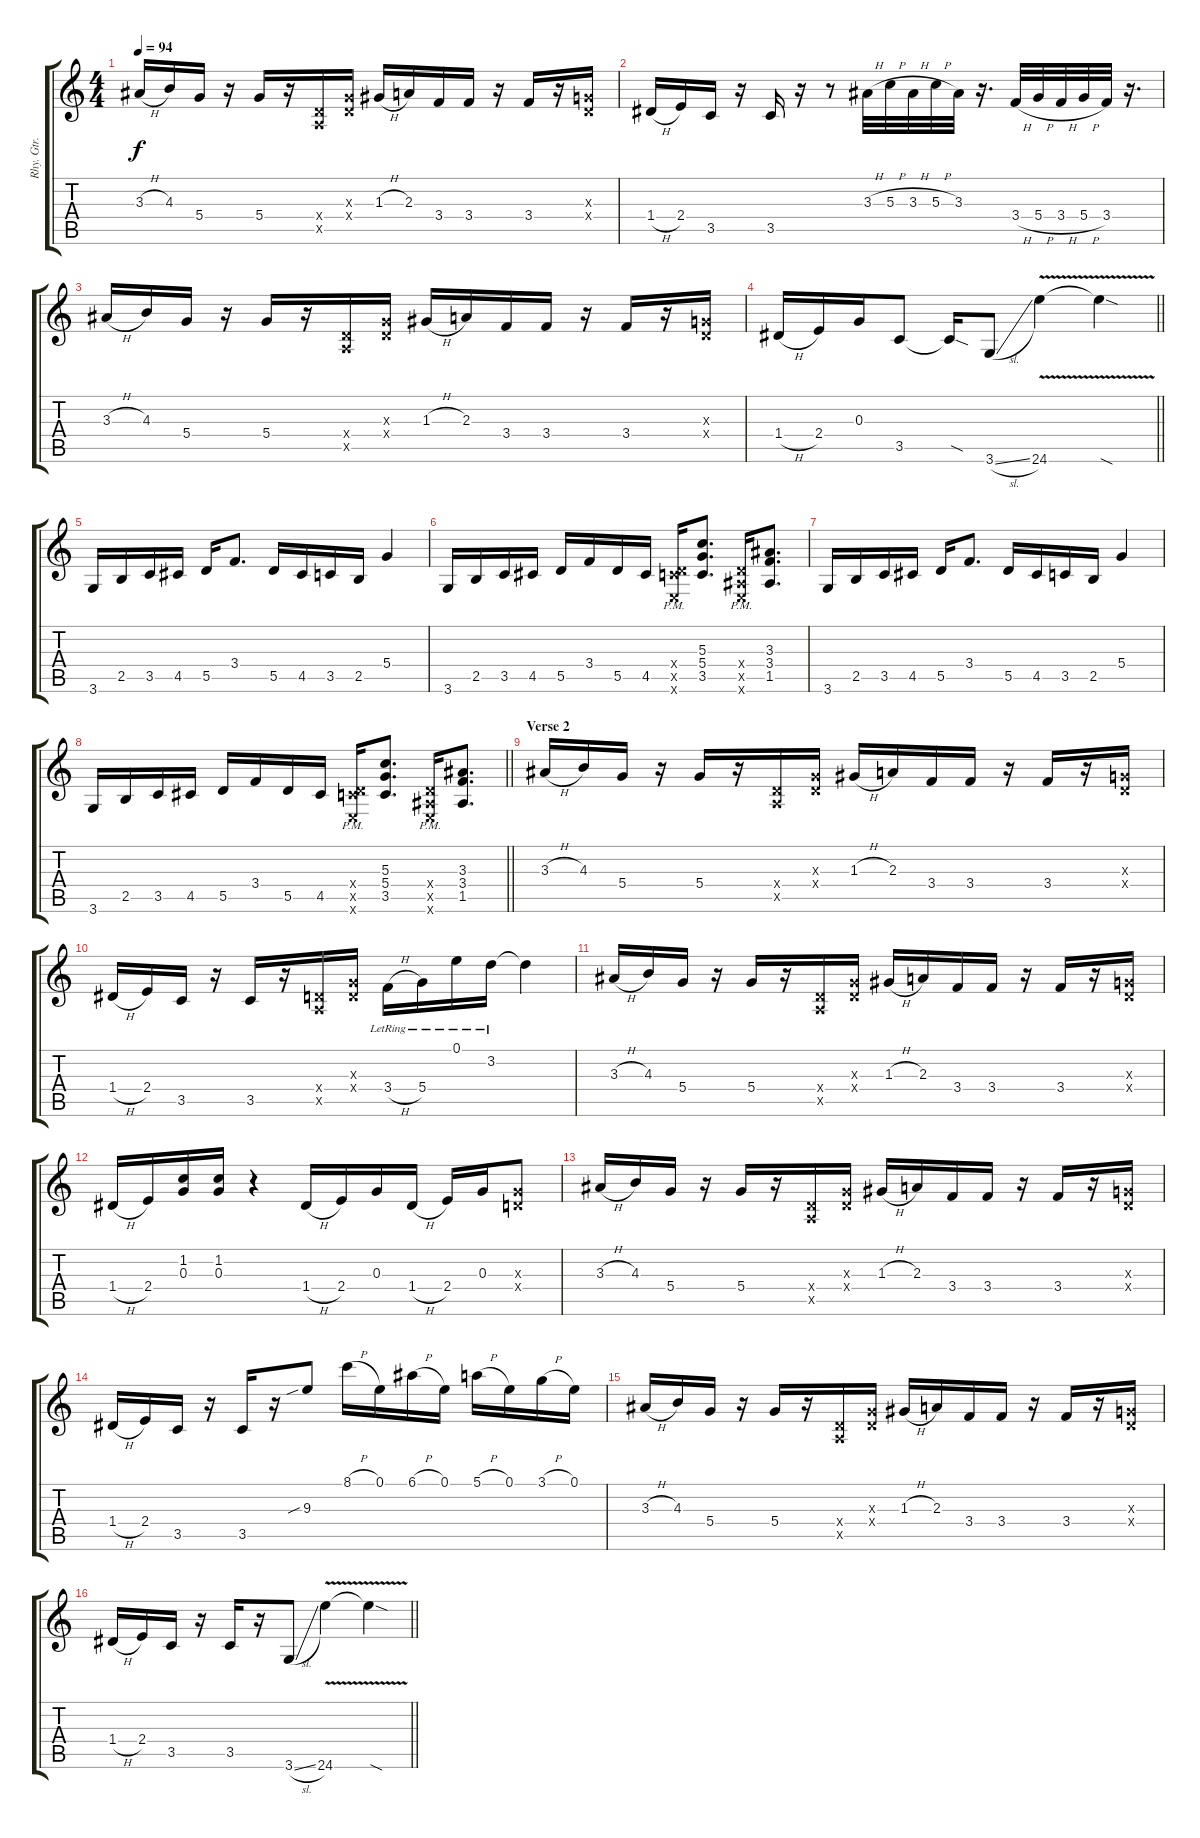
\track ("Rhy. Gtr. 1" "Rhy. Gtr. ") {instrument overdrivenguitar}
\staff {score tabs}
\tuning (E4 B3 G3 D3 A2 E2) {hide}
\ts (4 4)
\tempo 94
\clef g2
\ks c
3.3{h}.16{dy f} 4.3.16 5.4.16 r.16 5.4.16 r.16 (0.4{x} 0.5{x}).16 (0.3{x} 0.4{x}).16 1.3{h}.16 2.3.16 3.4.16 3.4.16 r.16 3.4.16 r.16 (0.3{x} 0.4{x}).16 |
1.4{h}.16 2.4.16 3.5.16 r.16 3.5.16 r.16 r.8 3.3{h}.32 5.3{h}.32 3.3{h}.32 5.3{h}.32 3.3.32 r.16{d} 3.4{h}.32 5.4{h}.32 3.4{h}.32 5.4{h}.32 3.4.32 r.16{d} |
3.3{h}.16 4.3.16 5.4.16 r.16 5.4.16 r.16 (0.4{x} 0.5{x}).16 (0.3{x} 0.4{x}).16 1.3{h}.16 2.3.16 3.4.16 3.4.16 r.16 3.4.16 r.16 (0.3{x} 0.4{x}).16 |
\barLineRight lightlight
1.4{h}.16 2.4.16 0.3.16 3.5.8 3.5{sod t}.16 3.6{sl}.8 24.6{v}.4 24.6{sod t}.4 |
\section ("" "")
3.6.16 2.5.16 3.5.16 4.5.16 5.5.16 3.4.8{d} 5.5.16 4.5.16 3.5.16 2.5.16 5.4.4 |
3.6.16 2.5.16 3.5.16 4.5.16 5.5.16 3.4.16 5.5.16 4.5.16 (0.4{x} 3.5{pm x} 0.6{x}).16 (5.3 5.4 3.5).8{d} (0.4{x} 1.5{pm x} 0.6{x}).16 (3.3 3.4 1.5).8{d} |
3.6.16 2.5.16 3.5.16 4.5.16 5.5.16 3.4.8{d} 5.5.16 4.5.16 3.5.16 2.5.16 5.4.4 |
\barLineRight lightlight
3.6.16 2.5.16 3.5.16 4.5.16 5.5.16 3.4.16 5.5.16 4.5.16 (0.4{x} 3.5{pm x} 0.6{x}).16 (5.3 5.4 3.5).8{d} (0.4{x} 1.5{pm x} 0.6{x}).16 (3.3 3.4 1.5).8{d} |
\section ("" "Verse 2")
3.3{h}.16 4.3.16 5.4.16 r.16 5.4.16 r.16 (0.4{x} 0.5{x}).16 (0.3{x} 0.4{x}).16 1.3{h}.16 2.3.16 3.4.16 3.4.16 r.16 3.4.16 r.16 (0.3{x} 0.4{x}).16 |
1.4{h}.16 2.4.16 3.5.16 r.16 3.5.16 r.16 (0.4{x} 0.5{x}).16 (0.3{x} 0.4{x}).16 3.4{h lr}.16 5.4{lr}.16 0.1{lr}.16 3.2{lr}.16 3.2{t}.4 |
3.3{h}.16 4.3.16 5.4.16 r.16 5.4.16 r.16 (0.4{x} 0.5{x}).16 (0.3{x} 0.4{x}).16 1.3{h}.16 2.3.16 3.4.16 3.4.16 r.16 3.4.16 r.16 (0.3{x} 0.4{x}).16 |
1.4{h}.16 2.4.16 (1.2 0.3).16 (1.2 0.3).16 r.4 1.4{h}.16 2.4.16 0.3.16 1.4{h}.16 2.4.16 0.3.16 (0.3{x} 0.4{x}).8 |
3.3{h}.16 4.3.16 5.4.16 r.16 5.4.16 r.16 (0.4{x} 0.5{x}).16 (0.3{x} 0.4{x}).16 1.3{h}.16 2.3.16 3.4.16 3.4.16 r.16 3.4.16 r.16 (0.3{x} 0.4{x}).16 |
1.4{h}.16 2.4.16 3.5.16 r.16 3.5.16 r.16 9.3{sib}.8 8.1{h}.16 0.1.16 6.1{h}.16 0.1.16 5.1{h}.16 0.1.16 3.1{h}.16 0.1.16 |
3.3{h}.16 4.3.16 5.4.16 r.16 5.4.16 r.16 (0.4{x} 0.5{x}).16 (0.3{x} 0.4{x}).16 1.3{h}.16 2.3.16 3.4.16 3.4.16 r.16 3.4.16 r.16 (0.3{x} 0.4{x}).16 |
\barLineRight lightlight
1.4{h}.16 2.4.16 3.5.16 r.16 3.5.16 r.16 3.6{sl}.8 24.6{v}.4 24.6{sod t}.4
